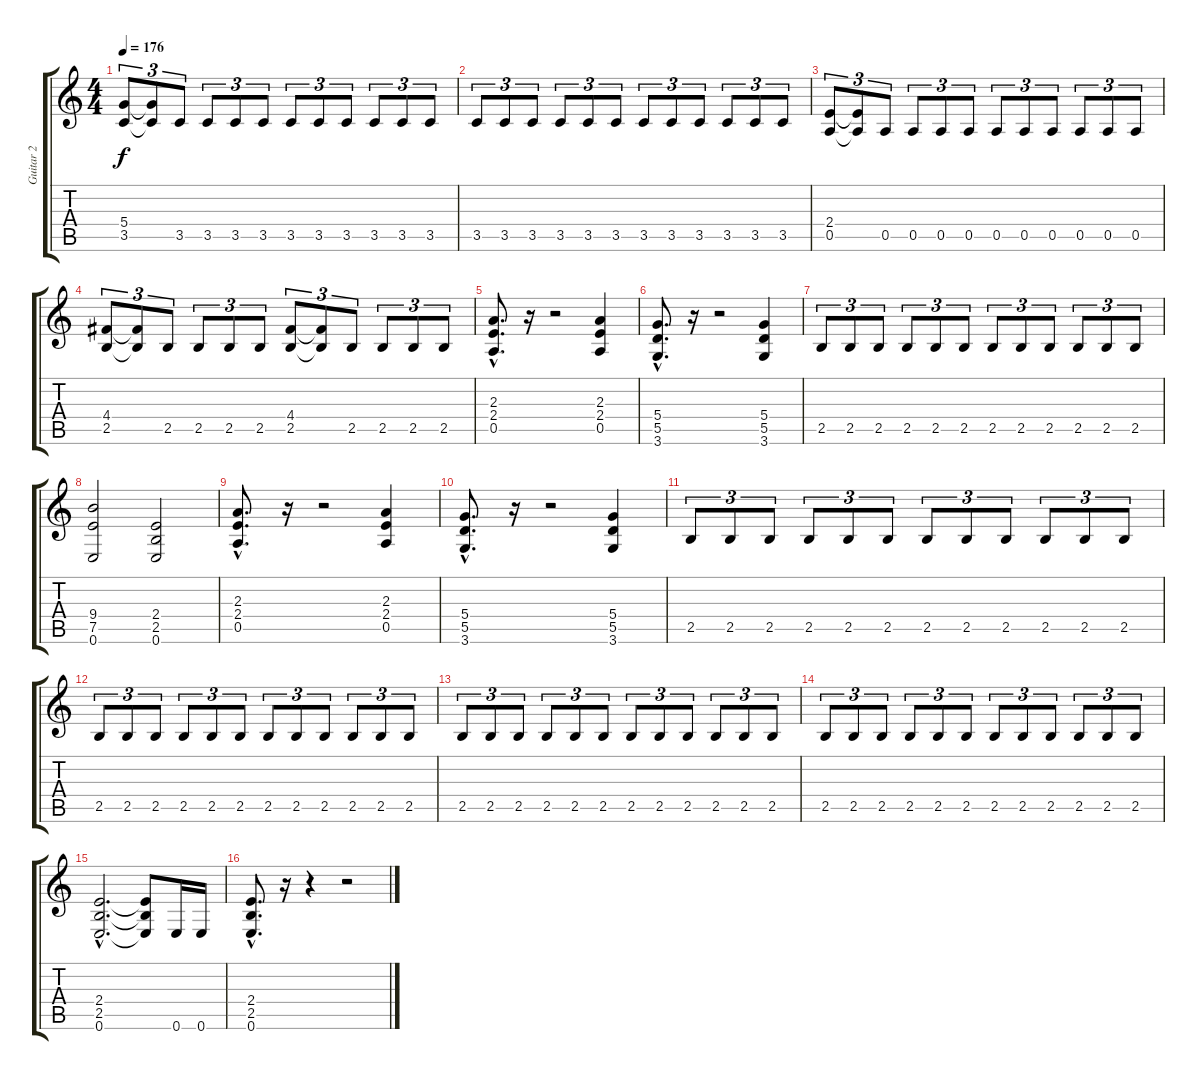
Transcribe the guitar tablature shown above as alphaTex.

\track ("Guitar 2" "Guitar 2") {instrument distortionguitar}
\staff {score tabs}
\tuning (E4 B3 G3 D3 A2 E2) {hide}
\ts (4 4)
\tempo 176
\clef g2
\ks c
(5.4 3.5).8{tu (3 2) dy f} (5.4{t} 3.5{t}).8{tu (3 2)} 3.5.8{tu (3 2)} 3.5.8{tu (3 2)} 3.5.8{tu (3 2)} 3.5.8{tu (3 2)} 3.5.8{tu (3 2)} 3.5.8{tu (3 2)} 3.5.8{tu (3 2)} 3.5.8{tu (3 2)} 3.5.8{tu (3 2)} 3.5.8{tu (3 2)} |
3.5.8{tu (3 2)} 3.5.8{tu (3 2)} 3.5.8{tu (3 2)} 3.5.8{tu (3 2)} 3.5.8{tu (3 2)} 3.5.8{tu (3 2)} 3.5.8{tu (3 2)} 3.5.8{tu (3 2)} 3.5.8{tu (3 2)} 3.5.8{tu (3 2)} 3.5.8{tu (3 2)} 3.5.8{tu (3 2)} |
(2.4 0.5).8{tu (3 2)} (2.4{t} 0.5{t}).8{tu (3 2)} 0.5.8{tu (3 2)} 0.5.8{tu (3 2)} 0.5.8{tu (3 2)} 0.5.8{tu (3 2)} 0.5.8{tu (3 2)} 0.5.8{tu (3 2)} 0.5.8{tu (3 2)} 0.5.8{tu (3 2)} 0.5.8{tu (3 2)} 0.5.8{tu (3 2)} |
(4.4 2.5).8{tu (3 2)} (4.4{t} 2.5{t}).8{tu (3 2)} 2.5.8{tu (3 2)} 2.5.8{tu (3 2)} 2.5.8{tu (3 2)} 2.5.8{tu (3 2)} (4.4 2.5).8{tu (3 2)} (4.4{t} 2.5{t}).8{tu (3 2)} 2.5.8{tu (3 2)} 2.5.8{tu (3 2)} 2.5.8{tu (3 2)} 2.5.8{tu (3 2)} |
(2.3{hac} 2.4{hac} 0.5{hac}).8{d} r.16 r.2 (2.3 2.4 0.5).4 |
(5.4{hac} 5.5{hac} 3.6{hac}).8{d} r.16 r.2 (5.4 5.5 3.6).4 |
2.5.8{tu (3 2)} 2.5.8{tu (3 2)} 2.5.8{tu (3 2)} 2.5.8{tu (3 2)} 2.5.8{tu (3 2)} 2.5.8{tu (3 2)} 2.5.8{tu (3 2)} 2.5.8{tu (3 2)} 2.5.8{tu (3 2)} 2.5.8{tu (3 2)} 2.5.8{tu (3 2)} 2.5.8{tu (3 2)} |
(9.4 7.5 0.6).2 (2.4 2.5 0.6).2 |
(2.3{hac} 2.4{hac} 0.5{hac}).8{d} r.16 r.2 (2.3 2.4 0.5).4 |
(5.4{hac} 5.5{hac} 3.6{hac}).8{d} r.16 r.2 (5.4 5.5 3.6).4 |
\section ("" "")
2.5.8{tu (3 2)} 2.5.8{tu (3 2)} 2.5.8{tu (3 2)} 2.5.8{tu (3 2)} 2.5.8{tu (3 2)} 2.5.8{tu (3 2)} 2.5.8{tu (3 2)} 2.5.8{tu (3 2)} 2.5.8{tu (3 2)} 2.5.8{tu (3 2)} 2.5.8{tu (3 2)} 2.5.8{tu (3 2)} |
2.5.8{tu (3 2)} 2.5.8{tu (3 2)} 2.5.8{tu (3 2)} 2.5.8{tu (3 2)} 2.5.8{tu (3 2)} 2.5.8{tu (3 2)} 2.5.8{tu (3 2)} 2.5.8{tu (3 2)} 2.5.8{tu (3 2)} 2.5.8{tu (3 2)} 2.5.8{tu (3 2)} 2.5.8{tu (3 2)} |
2.5.8{tu (3 2)} 2.5.8{tu (3 2)} 2.5.8{tu (3 2)} 2.5.8{tu (3 2)} 2.5.8{tu (3 2)} 2.5.8{tu (3 2)} 2.5.8{tu (3 2)} 2.5.8{tu (3 2)} 2.5.8{tu (3 2)} 2.5.8{tu (3 2)} 2.5.8{tu (3 2)} 2.5.8{tu (3 2)} |
2.5.8{tu (3 2)} 2.5.8{tu (3 2)} 2.5.8{tu (3 2)} 2.5.8{tu (3 2)} 2.5.8{tu (3 2)} 2.5.8{tu (3 2)} 2.5.8{tu (3 2)} 2.5.8{tu (3 2)} 2.5.8{tu (3 2)} 2.5.8{tu (3 2)} 2.5.8{tu (3 2)} 2.5.8{tu (3 2)} |
(2.4{hac} 2.5{hac} 0.6{hac}).2{d} (2.4{t} 2.5{t} 0.6{t}).8 0.6.16 0.6.16 |
(2.4{hac} 2.5{hac} 0.6{hac}).8{d} r.16 r.4 r.2
